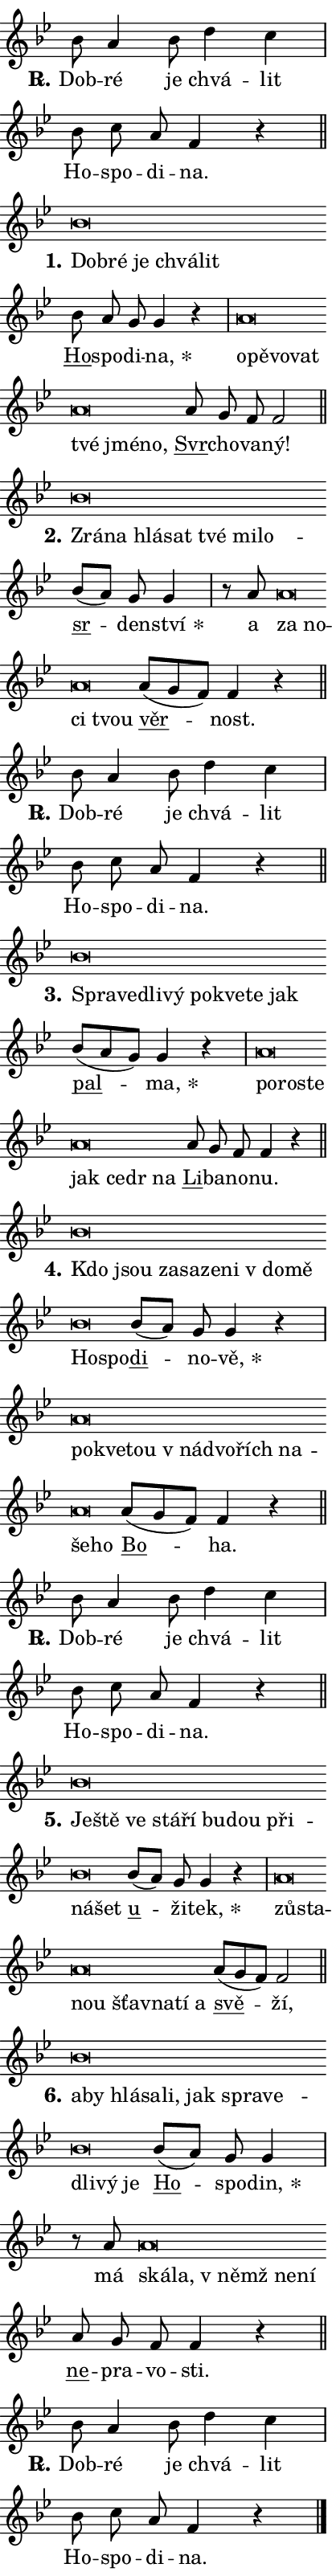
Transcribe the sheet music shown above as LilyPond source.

\version "2.24.0"
\header { tagline = "" }
\paper {
  indent = 0\cm
  top-margin = 0\cm
  right-margin = 0.13\cm % to fit lyric hyphens
  bottom-margin = 0\cm
  left-margin = 0\cm
  paper-width = 7\cm
  page-breaking = #ly:one-page-breaking
  system-system-spacing.basic-distance = #11
  score-system-spacing.basic-distance = #11
  ragged-last = ##f
}


%% Author: Thomas Morley
%% https://lists.gnu.org/archive/html/lilypond-user/2020-05/msg00002.html
#(define (line-position grob)
"Returns position of @var[grob} in current system:
   @code{'start}, if at first time-step
   @code{'end}, if at last time-step
   @code{'middle} otherwise
"
  (let* ((col (ly:item-get-column grob))
         (ln (ly:grob-object col 'left-neighbor))
         (rn (ly:grob-object col 'right-neighbor))
         (col-to-check-left (if (ly:grob? ln) ln col))
         (col-to-check-right (if (ly:grob? rn) rn col))
         (break-dir-left
           (and
             (ly:grob-property col-to-check-left 'non-musical #f)
             (ly:item-break-dir col-to-check-left)))
         (break-dir-right
           (and
             (ly:grob-property col-to-check-right 'non-musical #f)
             (ly:item-break-dir col-to-check-right))))
        (cond ((eqv? 1 break-dir-left) 'start)
              ((eqv? -1 break-dir-right) 'end)
              (else 'middle))))

#(define (tranparent-at-line-position vctor)
  (lambda (grob)
  "Relying on @code{line-position} select the relevant enry from @var{vctor}.
Used to determine transparency,"
    (case (line-position grob)
      ((end) (not (vector-ref vctor 0)))
      ((middle) (not (vector-ref vctor 1)))
      ((start) (not (vector-ref vctor 2))))))

noteHeadBreakVisibility =
#(define-music-function (break-visibility)(vector?)
"Makes @code{NoteHead}s transparent relying on @var{break-visibility}"
#{
  \override NoteHead.transparent =
    #(tranparent-at-line-position break-visibility)
#})

#(define delete-ledgers-for-transparent-note-heads
  (lambda (grob)
    "Reads whether a @code{NoteHead} is transparent.
If so this @code{NoteHead} is removed from @code{'note-heads} from
@var{grob}, which is supposed to be @code{LedgerLineSpanner}.
As a result ledgers are not printed for this @code{NoteHead}"
    (let* ((nhds-array (ly:grob-object grob 'note-heads))
           (nhds-list
             (if (ly:grob-array? nhds-array)
                 (ly:grob-array->list nhds-array)
                 '()))
           ;; Relies on the transparent-property being done before
           ;; Staff.LedgerLineSpanner.after-line-breaking is executed.
           ;; This is fragile ...
           (to-keep
             (remove
               (lambda (nhd)
                 (ly:grob-property nhd 'transparent #f))
               nhds-list)))
      ;; TODO find a better method to iterate over grob-arrays, similiar
      ;; to filter/remove etc for lists
      ;; For now rebuilt from scratch
      (set! (ly:grob-object grob 'note-heads)  '())
      (for-each
        (lambda (nhd)
          (ly:pointer-group-interface::add-grob grob 'note-heads nhd))
        to-keep))))

squashNotes = {
  \override NoteHead.X-extent = #'(-0.2 . 0.2)
  \override NoteHead.Y-extent = #'(-0.75 . 0)
  \override NoteHead.stencil =
    #(lambda (grob)
       (let ((pos (ly:grob-property grob 'staff-position)))
         (begin
           (if (< pos -7) (display "ERROR: Lower brevis then expected\n") (display "OK: Expected brevis position\n"))
           (if (<= pos -6) ly:text-interface::print ly:note-head::print))))
}
unSquashNotes = {
  \revert NoteHead.X-extent
  \revert NoteHead.Y-extent
  \revert NoteHead.stencil
}

hideNotes = \noteHeadBreakVisibility #begin-of-line-visible
unHideNotes = \noteHeadBreakVisibility #all-visible

% work-around for resetting accidentals
% https://lilypond.org/doc/v2.23/Documentation/notation/displaying-rhythms#unmetered-music
cadenzaMeasure = {
  \cadenzaOff
  \partial 1024 s1024
  \cadenzaOn
}

#(define-markup-command (accent layout props text) (markup?)
  "Underline accented syllable"
  (interpret-markup layout props
    #{\markup \override #'(offset . 4.3) \underline { #text }#}))

responsum = \markup \concat {
  "R" \hspace #-1.05 \path #0.1 #'((moveto 0 0.07) (lineto 0.9 0.8)) \hspace #0.05 "."
}

spaceSize = #0.6828661417322834 % exact space size for TeX Gyre Schola

\layout {
  \context {
    \Staff
    \remove "Time_signature_engraver"
    \override LedgerLineSpanner.after-line-breaking = #delete-ledgers-for-transparent-note-heads
  }
  \context {
    \Lyrics {
      \override LyricSpace.minimum-distance = \spaceSize
      \override LyricText.font-name = #"TeX Gyre Schola"
      \override LyricText.font-size = 1
      \override StanzaNumber.font-name = #"TeX Gyre Schola Bold"
      \override StanzaNumber.font-size = 1
    }
  }
  \context {
    \Score 
    \override NoteHead.text =
      #(lambda (grob) 
        (let ((pos (ly:grob-property grob 'staff-position)))
          #{\markup {
            \combine
              \halign #-0.55 \raise #(if (= pos -6) 0 0.5) \override #'(thickness . 2) \draw-line #'(3.2 . 0)
              \musicglyph "noteheads.sM1"
          }#}))
  }
}

% magnetic-lyrics.ily
%
%   written by
%     Jean Abou Samra <jean@abou-samra.fr>
%     Werner Lemberg <wl@gnu.org>
%
%   adapted by
%     Jiri Hon <jiri.hon@gmail.com>
%
% Version 2022-Apr-15

% https://www.mail-archive.com/lilypond-user@gnu.org/msg149350.html

#(define (Left_hyphen_pointer_engraver context)
   "Collect syllable-hyphen-syllable occurrences in lyrics and store
them in properties.  This engraver only looks to the left.  For
example, if the lyrics input is @code{foo -- bar}, it does the
following.

@itemize @bullet
@item
Set the @code{text} property of the @code{LyricHyphen} grob between
@q{foo} and @q{bar} to @code{foo}.

@item
Set the @code{left-hyphen} property of the @code{LyricText} grob with
text @q{foo} to the @code{LyricHyphen} grob between @q{foo} and
@q{bar}.
@end itemize

Use this auxiliary engraver in combination with the
@code{lyric-@/text::@/apply-@/magnetic-@/offset!} hook."
   (let ((hyphen #f)
         (text #f))
     (make-engraver
      (acknowledgers
       ((lyric-syllable-interface engraver grob source-engraver)
        (set! text grob)))
      (end-acknowledgers
       ((lyric-hyphen-interface engraver grob source-engraver)
        ;(when (not (grob::has-interface grob 'lyric-space-interface))
          (set! hyphen grob)));)
      ((stop-translation-timestep engraver)
       (when (and text hyphen)
         (ly:grob-set-object! text 'left-hyphen hyphen))
       (set! text #f)
       (set! hyphen #f)))))

#(define (lyric-text::apply-magnetic-offset! grob)
   "If the space between two syllables is less than the value in
property @code{LyricText@/.details@/.squash-threshold}, move the right
syllable to the left so that it gets concatenated with the left
syllable.

Use this function as a hook for
@code{LyricText@/.after-@/line-@/breaking} if the
@code{Left_@/hyphen_@/pointer_@/engraver} is active."
   (let ((hyphen (ly:grob-object grob 'left-hyphen #f)))
     (when hyphen
       (let ((left-text (ly:spanner-bound hyphen LEFT)))
         (when (grob::has-interface left-text 'lyric-syllable-interface)
           (let* ((common (ly:grob-common-refpoint grob left-text X))
                  (this-x-ext (ly:grob-extent grob common X))
                  (left-x-ext
                   (begin
                     ;; Trigger magnetism for left-text.
                     (ly:grob-property left-text 'after-line-breaking)
                     (ly:grob-extent left-text common X)))
                  ;; `delta` is the gap width between two syllables.
                  (delta (- (interval-start this-x-ext)
                            (interval-end left-x-ext)))
                  (details (ly:grob-property grob 'details))
                  (threshold (assoc-get 'squash-threshold details 0.2)))
             (when (< delta threshold)
               (let* (;; We have to manipulate the input text so that
                      ;; ligatures crossing syllable boundaries are not
                      ;; disabled.  For languages based on the Latin
                      ;; script this is essentially a beautification.
                      ;; However, for non-Western scripts it can be a
                      ;; necessity.
                      (lt (ly:grob-property left-text 'text))
                      (rt (ly:grob-property grob 'text))
                      (is-space (grob::has-interface hyphen 'lyric-space-interface))
                      (space (if is-space " " ""))
                      (extra-delta (if is-space spaceSize 0))
                      ;; Append new syllable.
                      (ltrt-space (if (and (string? lt) (string? rt))
                                (string-append lt space rt)
                                (make-concat-markup (list lt space rt))))
                      ;; Right-align `ltrt` to the right side.
                      (ltrt-space-markup (grob-interpret-markup
                               grob
                               (make-translate-markup
                                (cons (interval-length this-x-ext) 0)
                                (make-right-align-markup ltrt-space)))))
                 (begin
                   ;; Don't print `left-text`.
                   (ly:grob-set-property! left-text 'stencil #f)
                   ;; Set text and stencil (which holds all collected
                   ;; syllables so far) and shift it to the left.
                   (ly:grob-set-property! grob 'text ltrt-space)
                   (ly:grob-set-property! grob 'stencil ltrt-space-markup)
                   (ly:grob-translate-axis! grob (- (- delta extra-delta)) X))))))))))


#(define (lyric-hyphen::displace-bounds-first grob)
   ;; Make very sure this callback isn't triggered too early.
   (let ((left (ly:spanner-bound grob LEFT))
         (right (ly:spanner-bound grob RIGHT)))
     (ly:grob-property left 'after-line-breaking)
     (ly:grob-property right 'after-line-breaking)
     (ly:lyric-hyphen::print grob)))

squashThreshold = #0.4

\layout {
  \context {
    \Lyrics
    \consists #Left_hyphen_pointer_engraver
    \override LyricText.after-line-breaking =
      #lyric-text::apply-magnetic-offset!
    \override LyricHyphen.stencil = #lyric-hyphen::displace-bounds-first
    \override LyricText.details.squash-threshold = \squashThreshold
    \override LyricHyphen.minimum-distance = 0
    \override LyricHyphen.minimum-length = \squashThreshold
  }
}

squashText = \override LyricText.details.squash-threshold = 9999
unSquashText = \override LyricText.details.squash-threshold = \squashThreshold

leftText = \override LyricText.self-alignment-X = #LEFT
unLeftText = \revert LyricText.self-alignment-X

starOffset = #(lambda (grob) 
                (let ((x_offset (ly:self-alignment-interface::aligned-on-x-parent grob)))
                  (if (= x_offset 0) 0 (+ x_offset 1.2))))

star = #(define-music-function (syllable)(string?)
"Append star separator at the end of a syllable"
#{
  \once \override LyricText.X-offset = #starOffset
  \lyricmode { \markup {
    #syllable
    \override #'((font-name . "TeX Gyre Schola Bold")) \hspace #0.2 \lower #0.65 \larger "*"
  } }
#})

starAccent = #(define-music-function (syllable)(string?)
"Append star separator at the end of a syllable and make accent"
#{
  \once \override LyricText.X-offset = #starOffset
  \lyricmode { \markup {
    \accent #syllable
    \override #'((font-name . "TeX Gyre Schola Bold")) \hspace #0.2 \lower #0.65 \larger "*"
  } }
#})

breath = #(define-music-function (syllable)(string?)
"Append breathing indicator at the end of a syllable"
#{
  \lyricmode { \markup { #syllable "+" } }
#})

optionalBreath = #(define-music-function (syllable)(string?)
"Append optional breathing indicator at the end of a syllable"
#{
  \lyricmode { \markup { #syllable "(+)" } }
#})


\score {
    <<
        \new Voice = "melody" { \cadenzaOn \key bes \major \relative { bes'8 a4 bes8 d4 c \cadenzaMeasure \bar "|" bes8 c a f4 r \cadenzaMeasure \bar "||" \break } }
        \new Lyrics \lyricsto "melody" { \lyricmode { \set stanza = \responsum
Dob -- ré je chvá -- lit Ho -- spo -- di -- na. } }
    >>
    \layout {}
}

\score {
    <<
        \new Voice = "melody" { \cadenzaOn \key bes \major \relative { \squashNotes bes'\breve*1/16 \hideNotes \breve*1/16 \bar "" \breve*1/16 \bar "" \breve*1/16 \breve*1/16 \bar "" \unHideNotes \unSquashNotes \bar "" bes8 a g g4 r \cadenzaMeasure \bar "|" \squashNotes a\breve*1/16 \hideNotes \breve*1/16 \bar "" \breve*1/16 \bar "" \breve*1/16 \bar "" \breve*1/16 \bar "" \breve*1/16 \breve*1/16 \bar "" \unHideNotes \unSquashNotes \bar "" a8 g f f2 \cadenzaMeasure \bar "||" \break } }
        \new Lyrics \lyricsto "melody" { \lyricmode { \set stanza = "1."
\leftText Dob -- \squashText ré je chvá -- lit \unLeftText \unSquashText \markup \accent Ho -- spo -- di -- \star na, \leftText o -- \squashText pě -- vo -- vat tvé jmé -- no, \unLeftText \unSquashText \markup \accent Svr -- cho -- va -- ný! } }
    >>
    \layout {}
}

\score {
    <<
        \new Voice = "melody" { \cadenzaOn \key bes \major \relative { \squashNotes bes'\breve*1/16 \hideNotes \breve*1/16 \bar "" \breve*1/16 \bar "" \breve*1/16 \bar "" \breve*1/16 \bar "" \breve*1/16 \breve*1/16 \bar "" \unHideNotes \unSquashNotes \bar "" bes8[( a)] g g4 \cadenzaMeasure \bar "|" r8 a \squashNotes a\breve*1/16 \hideNotes \breve*1/16 \bar "" \breve*1/16 \breve*1/16 \bar "" \unHideNotes \unSquashNotes \bar "" a8[( g f)] f4 r \cadenzaMeasure \bar "||" \break } }
        \new Lyrics \lyricsto "melody" { \lyricmode { \set stanza = "2."
\leftText Zrá -- \squashText na hlá -- sat tvé mi -- lo -- \unLeftText \unSquashText \markup \accent sr -- den -- \star ství a \leftText za \squashText no -- ci tvou \unLeftText \unSquashText \markup \accent věr -- nost. } }
    >>
    \layout {}
}

\score {
    <<
        \new Voice = "melody" { \cadenzaOn \key bes \major \relative { bes'8 a4 bes8 d4 c \cadenzaMeasure \bar "|" bes8 c a f4 r \cadenzaMeasure \bar "||" \break } }
        \new Lyrics \lyricsto "melody" { \lyricmode { \set stanza = \responsum
Dob -- ré je chvá -- lit Ho -- spo -- di -- na. } }
    >>
    \layout {}
}

\score {
    <<
        \new Voice = "melody" { \cadenzaOn \key bes \major \relative { \squashNotes bes'\breve*1/16 \hideNotes \breve*1/16 \bar "" \breve*1/16 \bar "" \breve*1/16 \bar "" \breve*1/16 \bar "" \breve*1/16 \bar "" \breve*1/16 \breve*1/16 \bar "" \unHideNotes \unSquashNotes \bar "" bes8[( a g)] g4 r \cadenzaMeasure \bar "|" \squashNotes a\breve*1/16 \hideNotes \breve*1/16 \bar "" \breve*1/16 \bar "" \breve*1/16 \bar "" \breve*1/16 \bar "" \breve*1/16 \breve*1/16 \bar "" \unHideNotes \unSquashNotes \bar "" a8 g f f4 r \cadenzaMeasure \bar "||" \break } }
        \new Lyrics \lyricsto "melody" { \lyricmode { \set stanza = "3."
\leftText Spra -- \squashText ve -- dli -- vý po -- kve -- te jak \unLeftText \unSquashText \markup \accent pal -- \star ma, \leftText po -- \squashText ro -- ste jak ce -- dr na \unLeftText \unSquashText \markup \accent Li -- ba -- no -- nu. } }
    >>
    \layout {}
}

\score {
    <<
        \new Voice = "melody" { \cadenzaOn \key bes \major \relative { \squashNotes bes'\breve*1/16 \hideNotes \breve*1/16 \bar "" \breve*1/16 \bar "" \breve*1/16 \bar "" \breve*1/16 \bar "" \breve*1/16 \bar "" \breve*1/16 \bar "" \breve*1/16 \bar "" \breve*1/16 \breve*1/16 \bar "" \unHideNotes \unSquashNotes \bar "" bes8[( a)] g g4 r \cadenzaMeasure \bar "|" \squashNotes a\breve*1/16 \hideNotes \breve*1/16 \bar "" \breve*1/16 \bar "" \breve*1/16 \bar "" \breve*1/16 \bar "" \breve*1/16 \bar "" \breve*1/16 \bar "" \breve*1/16 \breve*1/16 \bar "" \unHideNotes \unSquashNotes \bar "" a8[( g f)] f4 r \cadenzaMeasure \bar "||" \break } }
        \new Lyrics \lyricsto "melody" { \lyricmode { \set stanza = "4."
\leftText Kdo \squashText jsou za -- sa -- ze -- ni "v do" -- mě Ho -- spo -- \unLeftText \unSquashText \markup \accent di -- no -- \star vě, \leftText po -- \squashText kve -- tou "v ná" -- dvo -- řích na -- še -- ho \unLeftText \unSquashText \markup \accent Bo -- ha. } }
    >>
    \layout {}
}

\score {
    <<
        \new Voice = "melody" { \cadenzaOn \key bes \major \relative { bes'8 a4 bes8 d4 c \cadenzaMeasure \bar "|" bes8 c a f4 r \cadenzaMeasure \bar "||" \break } }
        \new Lyrics \lyricsto "melody" { \lyricmode { \set stanza = \responsum
Dob -- ré je chvá -- lit Ho -- spo -- di -- na. } }
    >>
    \layout {}
}

\score {
    <<
        \new Voice = "melody" { \cadenzaOn \key bes \major \relative { \squashNotes bes'\breve*1/16 \hideNotes \breve*1/16 \bar "" \breve*1/16 \bar "" \breve*1/16 \bar "" \breve*1/16 \bar "" \breve*1/16 \bar "" \breve*1/16 \bar "" \breve*1/16 \bar "" \breve*1/16 \breve*1/16 \bar "" \unHideNotes \unSquashNotes \bar "" bes8[( a)] g g4 r \cadenzaMeasure \bar "|" \squashNotes a\breve*1/16 \hideNotes \breve*1/16 \bar "" \breve*1/16 \bar "" \breve*1/16 \bar "" \breve*1/16 \bar "" \breve*1/16 \breve*1/16 \bar "" \unHideNotes \unSquashNotes \bar "" a8[( g f)] f2 \cadenzaMeasure \bar "||" \break } }
        \new Lyrics \lyricsto "melody" { \lyricmode { \set stanza = "5."
\leftText Je -- \squashText ště ve stá -- ří bu -- dou při -- ná -- šet \unLeftText \unSquashText \markup \accent u -- ži -- \star tek, \leftText zů -- \squashText sta -- nou šťav -- na -- tí a \unLeftText \unSquashText \markup \accent svě -- ží, } }
    >>
    \layout {}
}

\score {
    <<
        \new Voice = "melody" { \cadenzaOn \key bes \major \relative { \squashNotes bes'\breve*1/16 \hideNotes \breve*1/16 \bar "" \breve*1/16 \bar "" \breve*1/16 \bar "" \breve*1/16 \bar "" \breve*1/16 \bar "" \breve*1/16 \bar "" \breve*1/16 \bar "" \breve*1/16 \bar "" \breve*1/16 \breve*1/16 \bar "" \unHideNotes \unSquashNotes \bar "" bes8[( a)] g g4 \cadenzaMeasure \bar "|" r8 a \squashNotes a\breve*1/16 \hideNotes \breve*1/16 \bar "" \breve*1/16 \bar "" \breve*1/16 \breve*1/16 \bar "" \unHideNotes \unSquashNotes \bar "" a8 g f f4 r \cadenzaMeasure \bar "||" \break } }
        \new Lyrics \lyricsto "melody" { \lyricmode { \set stanza = "6."
\leftText a -- \squashText by hlá -- sa -- li, jak spra -- ve -- dli -- vý je \unLeftText \unSquashText \markup \accent Ho -- spo -- \star din, má \leftText ská -- \squashText la, "v němž" ne -- ní \unLeftText \unSquashText \markup \accent ne -- pra -- vo -- sti. } }
    >>
    \layout {}
}

\score {
    <<
        \new Voice = "melody" { \cadenzaOn \key bes \major \relative { bes'8 a4 bes8 d4 c \cadenzaMeasure \bar "|" bes8 c a f4 r \cadenzaMeasure \bar "||" \break } \bar "|." }
        \new Lyrics \lyricsto "melody" { \lyricmode { \set stanza = \responsum
Dob -- ré je chvá -- lit Ho -- spo -- di -- na. } }
    >>
    \layout {}
}
